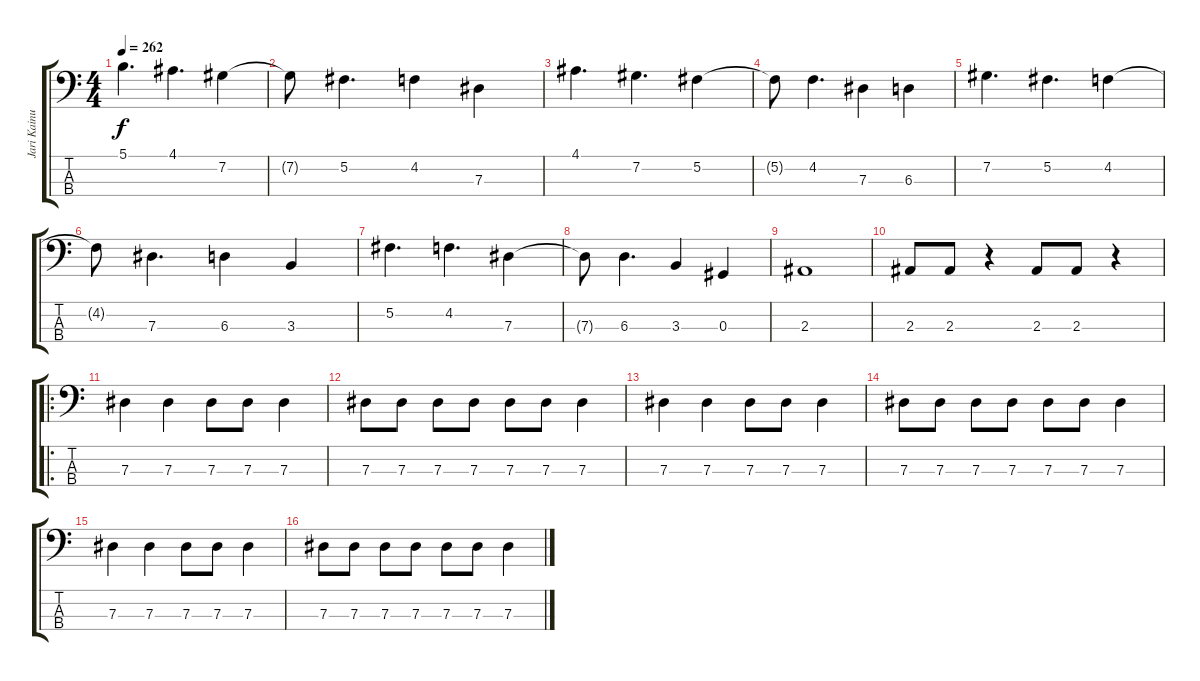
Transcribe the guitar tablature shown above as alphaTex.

\track ("Jari Kainulainen" "Jari Kainu") {instrument electricbassfinger}
\staff {score tabs}
\tuning (Gb2 Db2 Ab1 Eb1) {hide}
\ts (4 4)
\tempo 262
\clef f4
\ks c
5.1.4{d dy f} 4.1.4{d} 7.2.4 |
7.2{t}.8 5.2.4{d} 4.2.4 7.3.4 |
4.1.4{d} 7.2.4{d} 5.2.4 |
5.2{t}.8 4.2.4{d} 7.3.4 6.3.4 |
7.2.4{d} 5.2.4{d} 4.2.4 |
4.2{t}.8 7.3.4{d} 6.3.4 3.3.4 |
5.2.4{d} 4.2.4{d} 7.3.4 |
7.3{t}.8 6.3.4{d} 3.3.4 0.3.4 |
2.3.1 |
2.3.8 2.3.8 r.4 2.3.8 2.3.8 r.4 |
\ro
7.3.4 7.3.4 7.3.8 7.3.8 7.3.4 |
7.3.8 7.3.8 7.3.8 7.3.8 7.3.8 7.3.8 7.3.4 |
7.3.4 7.3.4 7.3.8 7.3.8 7.3.4 |
7.3.8 7.3.8 7.3.8 7.3.8 7.3.8 7.3.8 7.3.4 |
7.3.4 7.3.4 7.3.8 7.3.8 7.3.4 |
7.3.8 7.3.8 7.3.8 7.3.8 7.3.8 7.3.8 7.3.4
